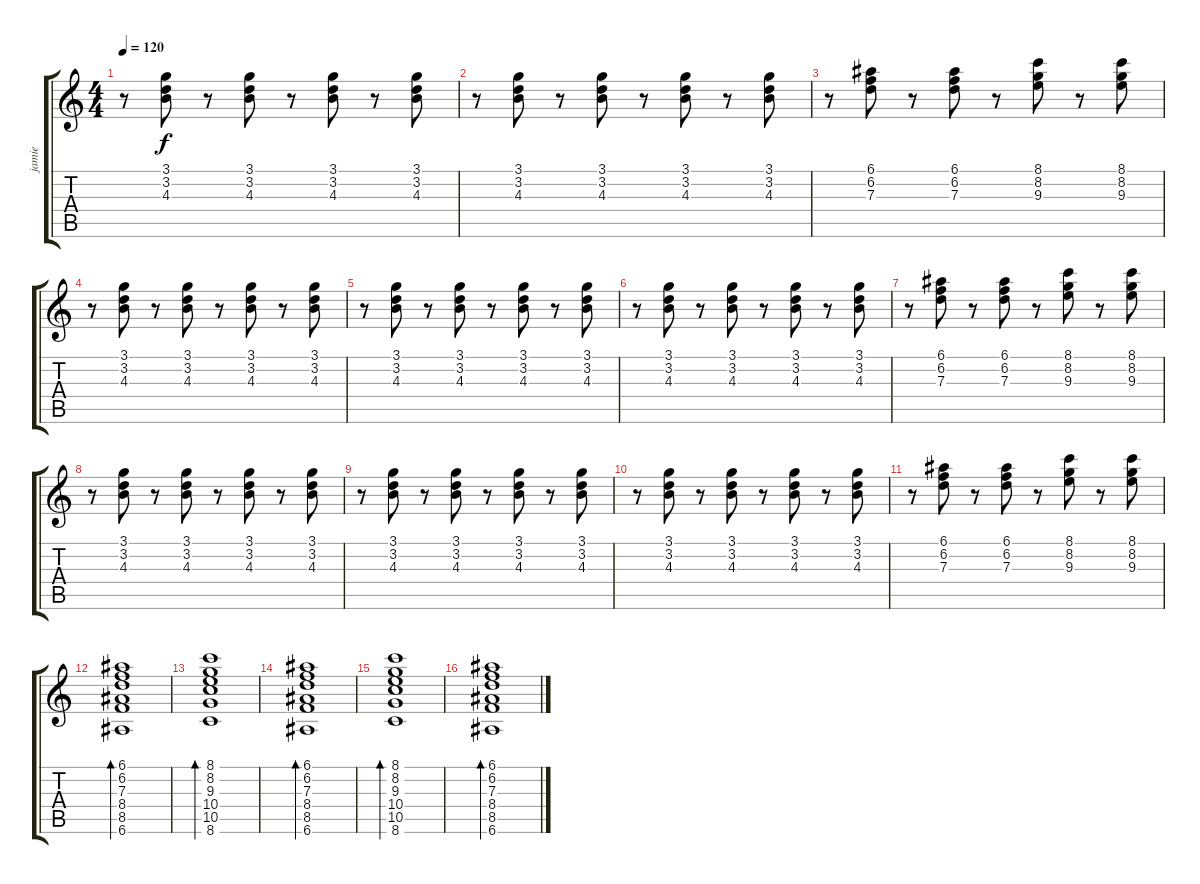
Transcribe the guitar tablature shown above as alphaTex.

\track ("jamie" "jamie") {instrument electricguitarclean}
\staff {score tabs}
\tuning (E4 B3 G3 D3 A2 E2) {hide}
\ts (4 4)
\tempo 120
\clef g2
\ks c
r.8{dy f} (3.1 3.2 4.3).8 r.8 (3.1 3.2 4.3).8 r.8 (3.1 3.2 4.3).8 r.8 (3.1 3.2 4.3).8 |
r.8 (3.1 3.2 4.3).8 r.8 (3.1 3.2 4.3).8 r.8 (3.1 3.2 4.3).8 r.8 (3.1 3.2 4.3).8 |
r.8 (6.1 6.2 7.3).8 r.8 (6.1 6.2 7.3).8 r.8 (8.1 8.2 9.3).8 r.8 (8.1 8.2 9.3).8 |
r.8 (3.1 3.2 4.3).8 r.8 (3.1 3.2 4.3).8 r.8 (3.1 3.2 4.3).8 r.8 (3.1 3.2 4.3).8 |
r.8 (3.1 3.2 4.3).8 r.8 (3.1 3.2 4.3).8 r.8 (3.1 3.2 4.3).8 r.8 (3.1 3.2 4.3).8 |
r.8 (3.1 3.2 4.3).8 r.8 (3.1 3.2 4.3).8 r.8 (3.1 3.2 4.3).8 r.8 (3.1 3.2 4.3).8 |
r.8 (6.1 6.2 7.3).8 r.8 (6.1 6.2 7.3).8 r.8 (8.1 8.2 9.3).8 r.8 (8.1 8.2 9.3).8 |
r.8 (3.1 3.2 4.3).8 r.8 (3.1 3.2 4.3).8 r.8 (3.1 3.2 4.3).8 r.8 (3.1 3.2 4.3).8 |
r.8 (3.1 3.2 4.3).8 r.8 (3.1 3.2 4.3).8 r.8 (3.1 3.2 4.3).8 r.8 (3.1 3.2 4.3).8 |
r.8 (3.1 3.2 4.3).8 r.8 (3.1 3.2 4.3).8 r.8 (3.1 3.2 4.3).8 r.8 (3.1 3.2 4.3).8 |
r.8 (6.1 6.2 7.3).8 r.8 (6.1 6.2 7.3).8 r.8 (8.1 8.2 9.3).8 r.8 (8.1 8.2 9.3).8 |
(6.1 6.2 7.3 8.4 8.5 6.6).1{bd 60} |
(8.1 8.2 9.3 10.4 10.5 8.6).1{bd 60} |
(6.1 6.2 7.3 8.4 8.5 6.6).1{bd 60} |
(8.1 8.2 9.3 10.4 10.5 8.6).1{bd 60} |
(6.1 6.2 7.3 8.4 8.5 6.6).1{bd 60}
